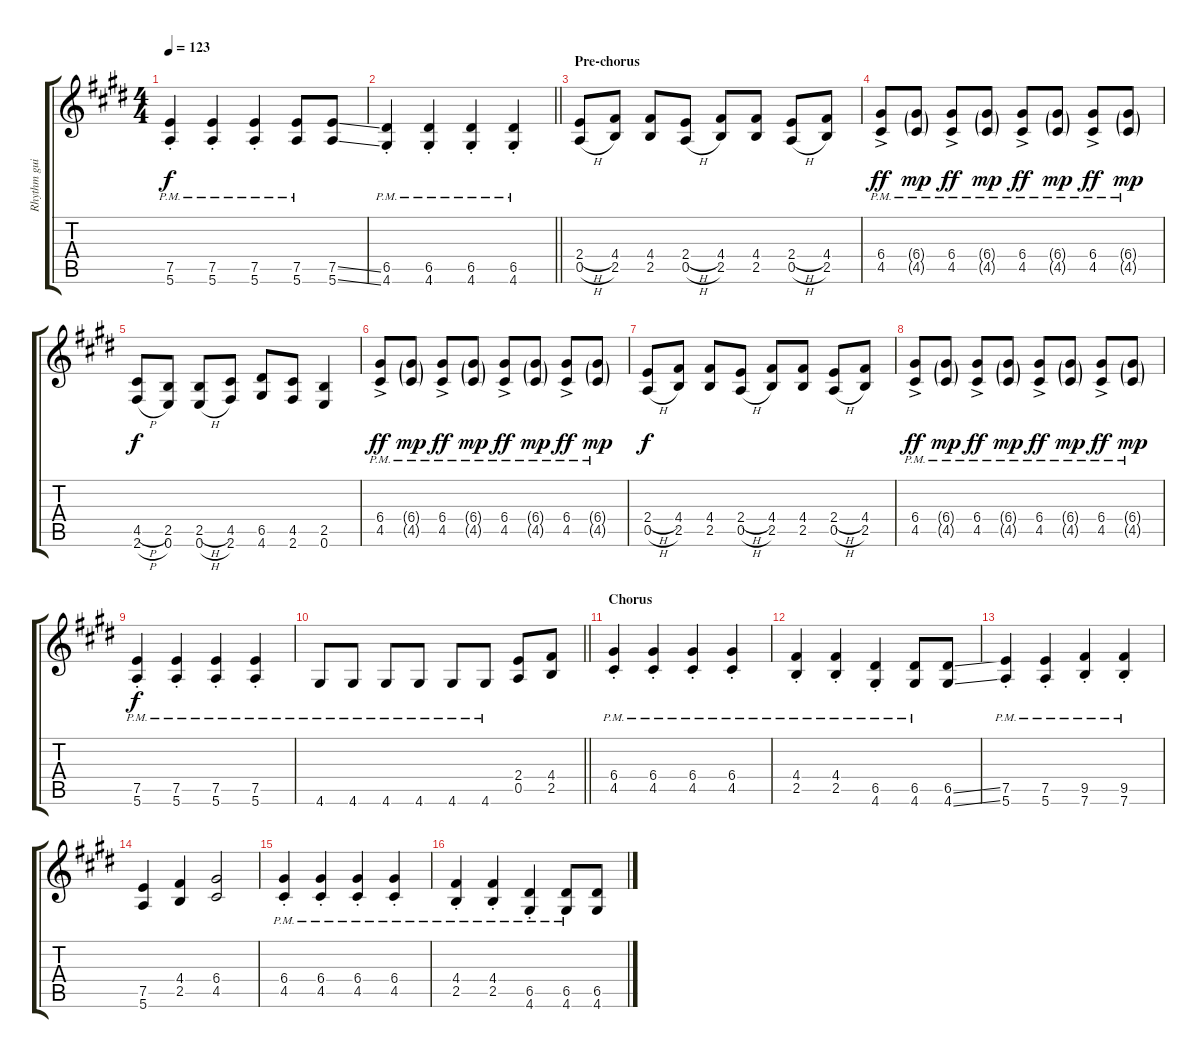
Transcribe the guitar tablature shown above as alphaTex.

\track ("Rhythm guitar" "Rhythm gui") {instrument distortionguitar}
\staff {score tabs}
\tuning (E4 B3 G3 D3 A2 E2) {hide}
\ts (4 4)
\tempo 123
\clef g2
\ks c#minor
(7.5{pm st} 5.6{pm st}).4{dy f} (7.5{pm st} 5.6{pm st}).4 (7.5{pm st} 5.6{pm st}).4 (7.5{pm} 5.6{pm}).8 (7.5{ss} 5.6{ss}).8 |
\barLineRight lightlight
(6.5{pm st} 4.6{pm st}).4 (6.5{pm st} 4.6{pm st}).4 (6.5{pm st} 4.6{pm st}).4 (6.5{pm st} 4.6{pm st}).4 |
\section ("" "Pre-chorus")
(2.4{h} 0.5{h}).8 (4.4 2.5).8 (4.4 2.5).8 (2.4{h} 0.5{h}).8 (4.4 2.5).8 (4.4 2.5).8 (2.4{h} 0.5{h}).8 (4.4 2.5).8 |
(6.4{ac pm} 4.5{ac pm}).8{dy ff} (6.4{g pm} 4.5{g pm}).8{dy mp} (6.4{ac pm} 4.5{ac pm}).8{dy ff} (6.4{g pm} 4.5{g pm}).8{dy mp} (6.4{ac pm} 4.5{ac pm}).8{dy ff} (6.4{g pm} 4.5{g pm}).8{dy mp} (6.4{ac pm} 4.5{ac pm}).8{dy ff} (6.4{g pm} 4.5{g pm}).8{dy mp} |
(4.5{h} 2.6{h}).8{dy f} (2.5 0.6).8 (2.5{h} 0.6{h}).8 (4.5 2.6).8 (6.5 4.6).8 (4.5 2.6).8 (2.5 0.6).4 |
(6.4{ac pm} 4.5{ac pm}).8{dy ff} (6.4{g pm} 4.5{g pm}).8{dy mp} (6.4{ac pm} 4.5{ac pm}).8{dy ff} (6.4{g pm} 4.5{g pm}).8{dy mp} (6.4{ac pm} 4.5{ac pm}).8{dy ff} (6.4{g pm} 4.5{g pm}).8{dy mp} (6.4{ac pm} 4.5{ac pm}).8{dy ff} (6.4{g pm} 4.5{g pm}).8{dy mp} |
(2.4{h} 0.5{h}).8{dy f} (4.4 2.5).8 (4.4 2.5).8 (2.4{h} 0.5{h}).8 (4.4 2.5).8 (4.4 2.5).8 (2.4{h} 0.5{h}).8 (4.4 2.5).8 |
(6.4{ac pm} 4.5{ac pm}).8{dy ff} (6.4{g pm} 4.5{g pm}).8{dy mp} (6.4{ac pm} 4.5{ac pm}).8{dy ff} (6.4{g pm} 4.5{g pm}).8{dy mp} (6.4{ac pm} 4.5{ac pm}).8{dy ff} (6.4{g pm} 4.5{g pm}).8{dy mp} (6.4{ac pm} 4.5{ac pm}).8{dy ff} (6.4{g pm} 4.5{g pm}).8{dy mp} |
(7.5{pm st} 5.6{pm st}).4{dy f} (7.5{pm st} 5.6{pm st}).4 (7.5{pm st} 5.6{pm st}).4 (7.5{pm st} 5.6{pm st}).4 |
\barLineRight lightlight
4.6{pm}.8 4.6{pm}.8 4.6{pm}.8 4.6{pm}.8 4.6{pm}.8 4.6{pm}.8 (2.4 0.5).8 (4.4 2.5).8 |
\section ("" "Chorus")
(6.4{pm st} 4.5{pm st}).4 (6.4{pm st} 4.5{pm st}).4 (6.4{pm st} 4.5{pm st}).4 (6.4{pm st} 4.5{pm st}).4 |
(4.4{pm st} 2.5{pm st}).4 (4.4{pm st} 2.5{pm st}).4 (6.5{pm st} 4.6{pm st}).4 (6.5{pm} 4.6{pm}).8 (6.5{ss} 4.6{ss}).8 |
(7.5{pm st} 5.6{pm st}).4 (7.5{pm st} 5.6{pm st}).4 (9.5{pm st} 7.6{pm st}).4 (9.5{pm st} 7.6{pm st}).4 |
(7.5 5.6).4 (4.4 2.5).4 (6.4 4.5).2 |
(6.4{pm st} 4.5{pm st}).4 (6.4{pm st} 4.5{pm st}).4 (6.4{pm st} 4.5{pm st}).4 (6.4{pm st} 4.5{pm st}).4 |
(4.4{pm st} 2.5{pm st}).4 (4.4{pm st} 2.5{pm st}).4 (6.5{pm st} 4.6{pm st}).4 (6.5{pm} 4.6{pm}).8 (6.5{ss} 4.6{ss}).8
